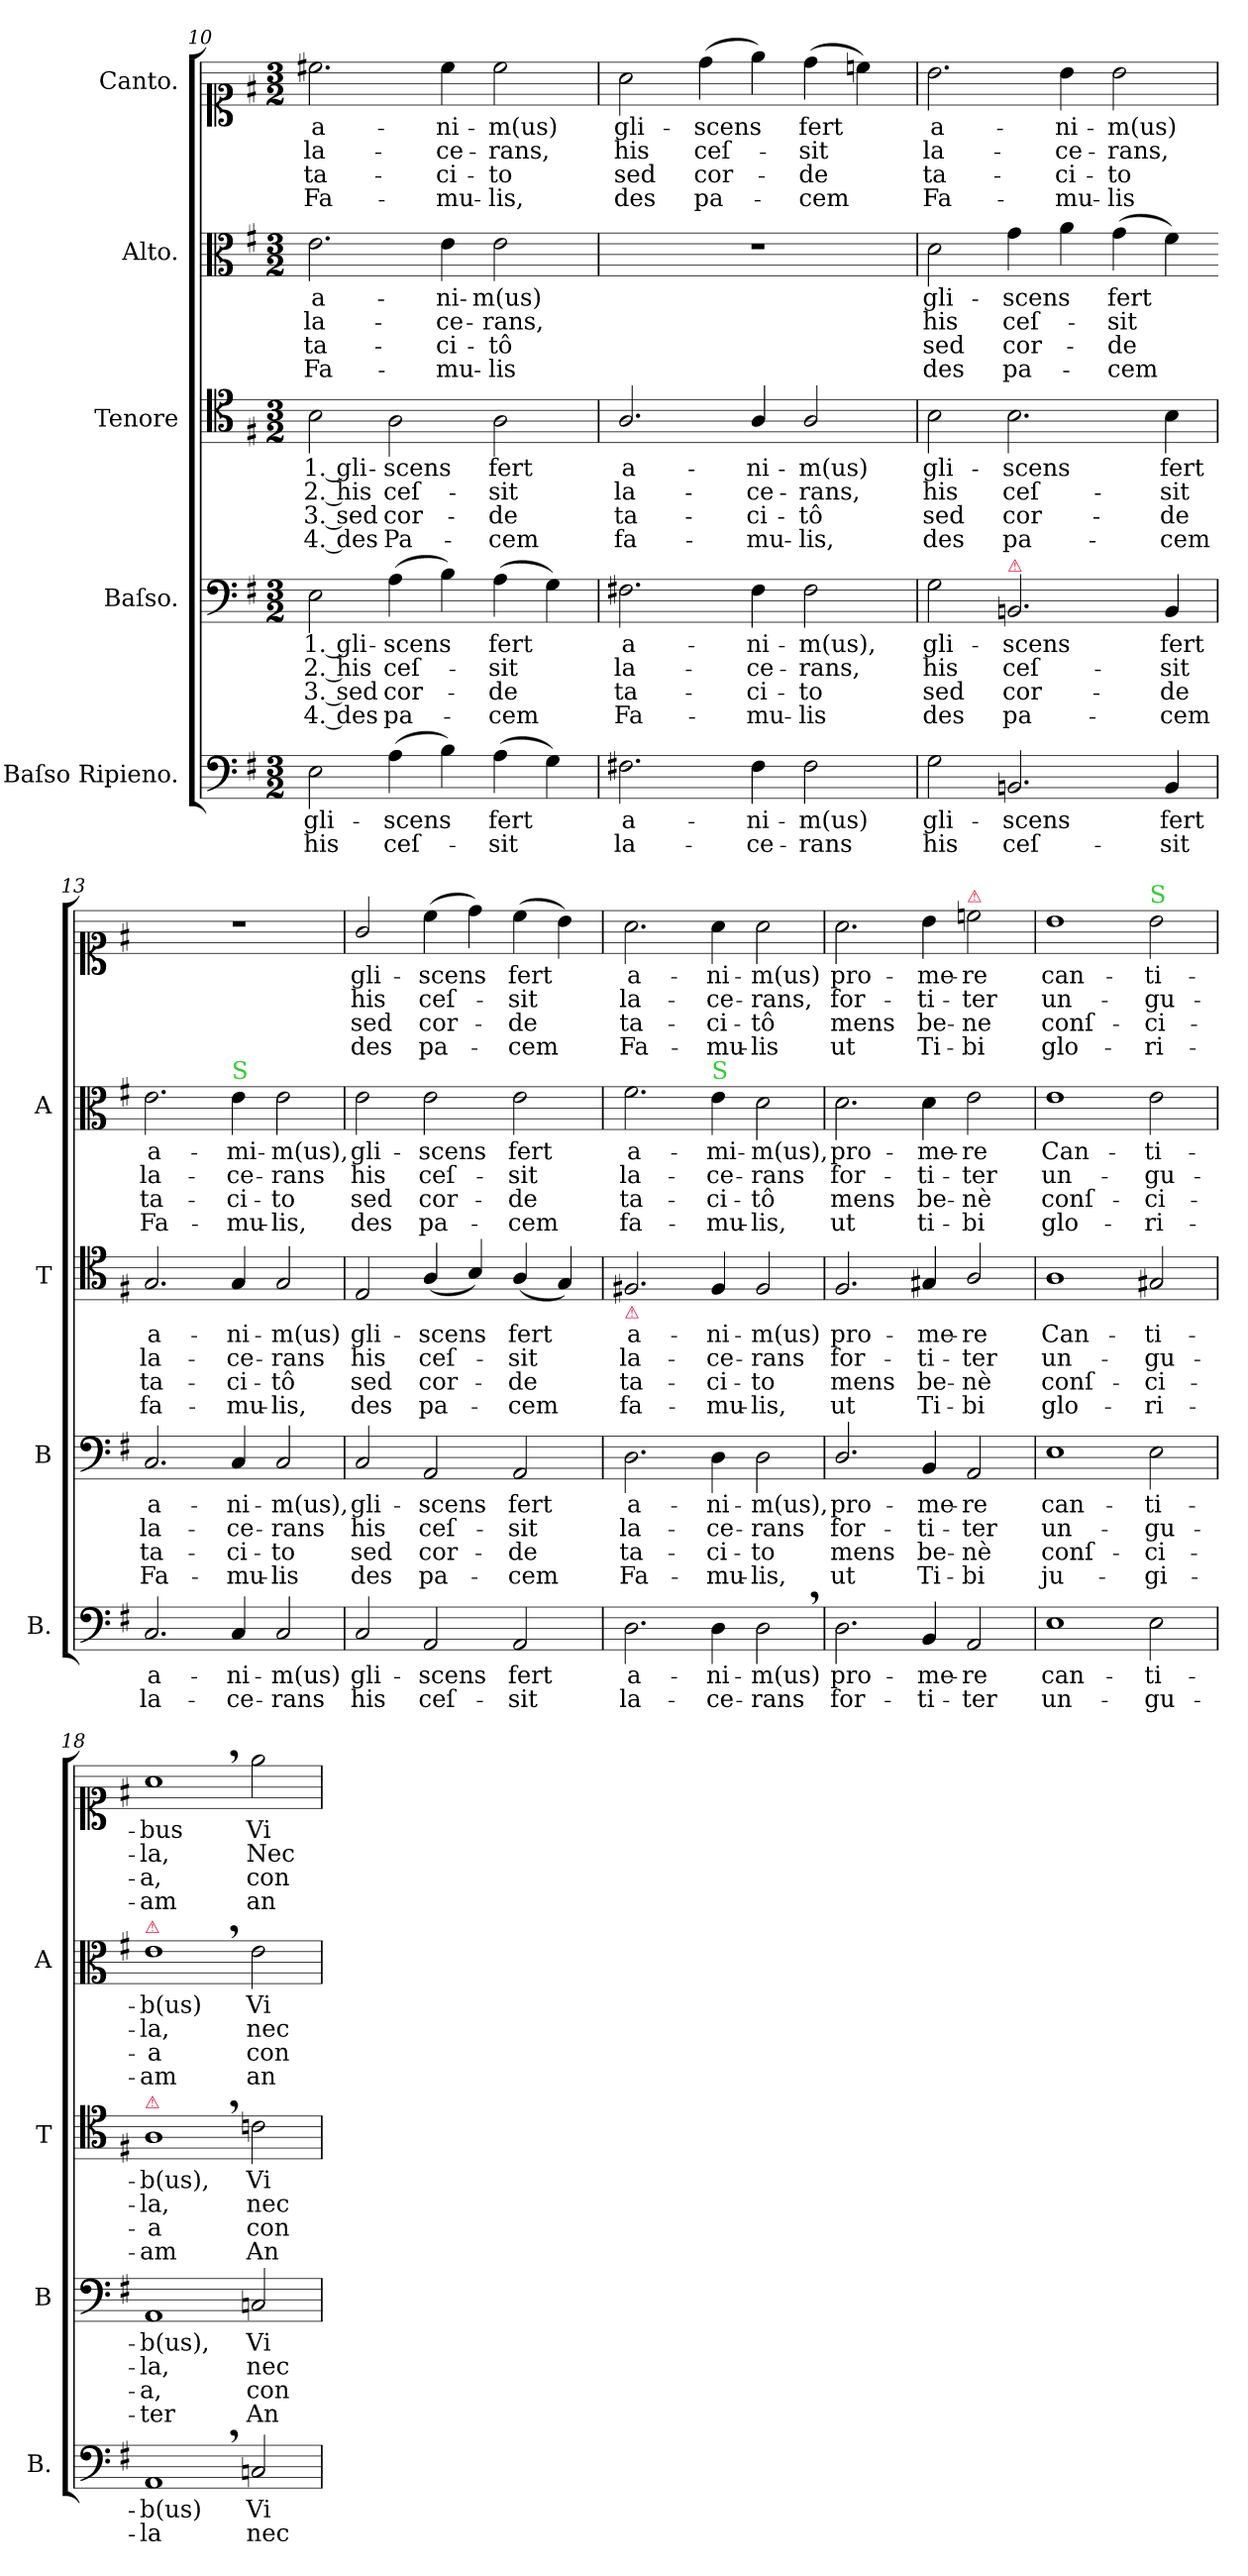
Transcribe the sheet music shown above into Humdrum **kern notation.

**kern	**text	**text	**kern	**text	**text	**text	**text	**kern	**text	**text	**text	**text	**kern	**text	**text	**text	**text	**kern	**text	**text	**text	**text
*part5	*part5	*part5	*part4	*part4	*part4	*part4	*part4	*part3	*part3	*part3	*part3	*part3	*part2	*part2	*part2	*part2	*part2	*part1	*part1	*part1	*part1	*part1
*staff5	*staff5	*staff5	*staff4	*staff4	*staff4	*staff4	*staff4	*staff3	*staff3	*staff3	*staff3	*staff3	*staff2	*staff2	*staff2	*staff2	*staff2	*staff1	*staff1	*staff1	*staff1	*staff1
*I"Baſso Ripieno.	*	*	*I"Baſso.	*	*	*	*	*I"Tenore	*	*	*	*	*I"Alto.	*	*	*	*	*I"Canto.	*	*	*	*
*I'B.	*	*	*I'B	*	*	*	*	*I'T	*	*	*	*	*I'A	*	*	*	*	*	*	*	*	*
*clefF4	*	*	*clefF4	*	*	*	*	*clefC4	*	*	*	*	*clefC3	*	*	*	*	*clefC1	*	*	*	*
*k[f#]	*	*	*k[f#]	*	*	*	*	*k[f#]	*	*	*	*	*k[f#]	*	*	*	*	*k[f#]	*	*	*	*
*G:	*	*	*G:	*	*	*	*	*G:	*	*	*	*	*G:	*	*	*	*	*G:	*	*	*	*
*M3/2	*	*	*M3/2	*	*	*	*	*M3/2	*	*	*	*	*M3/2	*	*	*	*	*M3/2	*	*	*	*
=10	=10	=10	=10	=10	=10	=10	=10	=10	=10	=10	=10	=10	=10	=10	=10	=10	=10	=10	=10	=10	=10	=10
2E\	gli-	his	2E\	1. gli-	2. his	3. sed	4. des	2B\	1. gli-	2. his	3. sed	4. des	2.e\	a-	la-	ta-	Fa-	2.cc#X\	a-	la-	ta-	Fa-
(4A\	-scens	ceſ-	(4A\	-scens	ceſ-	cor-	pa-	2A\	-scens	ceſ-	cor-	Pa-	.	.	.	.	.	.	.	.	.	.
4B\)	.	.	4B\)	.	.	.	.	.	.	.	.	.	4e\	-ni-	-ce-	-ci-	-mu-	4cc#\	-ni-	-ce-	-ci-	-mu-
(4A\	fert	-sit	(4A\	fert	-sit	-de	-cem	2A\	fert	-sit	-de	-cem	2e\	-m(us)	-rans,	-tô	-lis	2cc#\	-m(us)	-rans,	-to	-lis,
4G\)	.	.	4G\)	.	.	.	.	.	.	.	.	.	.	.	.	.	.	.	.	.	.	.
=11	=11	=11	=11	=11	=11	=11	=11	=11	=11	=11	=11	=11	=11	=11	=11	=11	=11	=11	=11	=11	=11	=11
!	!	!	!	!	!	!	!	!	!	!	!	!	!	!	!	!	!	!	!LO:LY:i	!	!LO:LY:i	!
2.F#X\	a-	la-	2.F#X\	a-	la-	ta-	Fa-	2.A/	a-	la-	ta-	fa-	1.r	.	.	.	.	2a\	gli-	his	sed	des
!	!	!	!	!	!	!	!	!	!	!	!	!	!	!	!	!	!	!	!LO:LY:i	!	!LO:LY:i	!
.	.	.	.	.	.	.	.	.	.	.	.	.	.	.	.	.	.	(4dd\	-scens	ceſ-	cor-	pa-
4F#\	-ni-	-ce-	4F#\	-ni-	-ce-	-ci-	-mu-	4A/	-ni-	-ce-	-ci-	-mu-	.	.	.	.	.	4ee\)	.	.	.	.
!	!	!	!	!	!	!	!	!	!	!	!	!	!	!	!	!	!	!	!LO:LY:i	!	!LO:LY:i	!
2F#\	-m(us)	-rans	2F#\	-m(us),	-rans,	-to	-lis	2A/	-m(us)	-rans,	-tô	-lis,	.	.	.	.	.	(4dd\	fert	-sit	-de	-cem
.	.	.	.	.	.	.	.	.	.	.	.	.	.	.	.	.	.	4ccn\)	.	.	.	.
=12	=12	=12	=12	=12	=12	=12	=12	=12	=12	=12	=12	=12	=12	=12	=12	=12	=12	=12	=12	=12	=12	=12
!	!	!LO:LY:i	!	!	!	!LO:LY:i	!LO:LY:i	!	!LO:LY:i	!	!LO:LY:i	!	!	!	!	!	!	!	!LO:LY:i	!	!LO:LY:i	!
2G\	gli-	his	2G\	gli-	his	sed	des	2B\	gli-	his	sed	des	2d\	gli-	his	sed	des	2.b\	a-	la-	ta-	Fa-
!	!	!	!LO:TX:a:color=crimson:t=⚠	!	!	!	!	!	!	!	!	!	!	!	!	!	!	!	!	!	!	!
!	!	!LO:LY:i	!	!	!	!LO:LY:i	!LO:LY:i	!	!LO:LY:i	!	!LO:LY:i	!	!	!	!	!	!	!	!	!	!	!
2.BBn/	-scens	ceſ-	2.BBn/	-scens	ceſ-	cor-	pa-	2.B\	-scens	ceſ-	cor-	pa-	4g\	-scens	ceſ-	cor-	pa-	.	.	.	.	.
!	!	!	!	!	!	!	!	!	!	!	!	!	!	!	!	!	!	!	!LO:LY:i	!	!LO:LY:i	!
.	.	.	.	.	.	.	.	.	.	.	.	.	4a\	.	.	.	.	4b\	-ni-	-ce-	-ci-	-mu-
!	!	!	!	!	!	!	!	!	!	!	!	!	!	!	!	!	!	!	!LO:LY:i	!	!LO:LY:i	!
.	.	.	.	.	.	.	.	.	.	.	.	.	(4g\	fert	-sit	-de	-cem	2b\	-m(us)	-rans,	-to	-lis
!	!	!LO:LY:i	!	!	!	!LO:LY:i	!LO:LY:i	!	!LO:LY:i	!	!LO:LY:i	!	!	!	!	!	!	!	!	!	!	!
4BB/	fert	-sit	4BB/	fert	-sit	-de	-cem	4B\	fert	-sit	-de	-cem	4f#\)	.	.	.	.	.	.	.	.	.
=13	=13	=13	=13	=13	=13	=13	=13	=13	=13	=13	=13	=13	=13-	=13	=13	=13	=13	=13	=13	=13	=13	=13
!	!	!LO:LY:i	!	!	!	!LO:LY:i	!LO:LY:i	!	!LO:LY:i	!	!LO:LY:i	!	!	!	!	!	!	!	!	!	!	!
2.C/	a-	la-	2.C/	a-	la-	ta-	Fa-	2.G/	a-	la-	ta-	fa-	2.e\	a-	la-	ta-	Fa-	1.r	.	.	.	.
!	!	!	!	!	!	!	!	!	!	!	!	!	!LO:TX:a:color=limegreen:t=S	!	!	!	!	!	!	!	!	!
!	!	!LO:LY:i	!	!	!	!LO:LY:i	!LO:LY:i	!	!LO:LY:i	!	!LO:LY:i	!	!	!	!	!	!	!	!	!	!	!
4C/	-ni-	-ce-	4C/	-ni-	-ce-	-ci-	-mu-	4G/	-ni-	-ce-	-ci-	-mu-	4e\	-mi-	-ce-	-ci-	-mu-	.	.	.	.	.
!	!	!LO:LY:i	!	!	!	!LO:LY:i	!LO:LY:i	!	!LO:LY:i	!	!LO:LY:i	!	!	!	!	!	!	!	!	!	!	!
2C/	-m(us)	-rans	2C/	-m(us),	-rans	-to	-lis	2G/	-m(us)	-rans	-tô	-lis,	2e\	-m(us),	-rans	-to	-lis,	.	.	.	.	.
=14	=14	=14	=14	=14	=14	=14	=14	=14	=14	=14	=14	=14	=14	=14	=14	=14	=14	=14	=14	=14	=14	=14
!	!LO:LY:i	!	!	!LO:LY:i	!LO:LY:i	!	!	!	!	!LO:LY:i	!	!LO:LY:i	!	!LO:LY:i	!LO:LY:i	!	!	!	!	!LO:LY:i	!	!LO:LY:i
2C/	gli-	his	2C/	gli-	his	sed	des	2E/	gli-	his	sed	des	2e\	gli-	his	sed	des	2g/	gli-	his	sed	des
!	!LO:LY:i	!	!	!LO:LY:i	!LO:LY:i	!	!	!	!	!LO:LY:i	!	!LO:LY:i	!	!LO:LY:i	!LO:LY:i	!	!	!	!	!LO:LY:i	!	!LO:LY:i
2AA/	-scens	ceſ-	2AA/	-scens	ceſ-	cor-	pa-	(4A/	-scens	ceſ-	cor-	pa-	2e\	-scens	ceſ-	cor-	pa-	(4cc\	-scens	ceſ-	cor-	pa-
.	.	.	.	.	.	.	.	4B/)	.	.	.	.	.	.	.	.	.	4dd\)	.	.	.	.
!	!LO:LY:i	!	!	!LO:LY:i	!LO:LY:i	!	!	!	!	!LO:LY:i	!	!LO:LY:i	!	!LO:LY:i	!LO:LY:i	!	!	!	!	!LO:LY:i	!	!LO:LY:i
2AA/	fert	-sit	2AA/	fert	-sit	-de	-cem	(4A/	fert	-sit	-de	-cem	2e\	fert	-sit	-de	-cem	(4cc\	fert	-sit	-de	-cem
.	.	.	.	.	.	.	.	4G/)	.	.	.	.	.	.	.	.	.	4b\)	.	.	.	.
=15	=15	=15	=15	=15	=15	=15	=15	=15	=15	=15	=15	=15	=15	=15	=15	=15	=15	=15	=15	=15	=15	=15
!	!	!	!	!	!	!	!	!LO:TX:b:color=crimson:t=⚠	!	!	!	!	!	!	!	!	!	!	!	!	!	!
!	!LO:LY:i	!	!	!LO:LY:i	!LO:LY:i	!	!	!	!	!LO:LY:i	!	!LO:LY:i	!	!LO:LY:i	!LO:LY:i	!	!	!	!	!LO:LY:i	!	!LO:LY:i
2.D\	a-	la-	2.D\	a-	la-	ta-	Fa-	2.F#X/	a-	la-	ta-	fa-	2.f#\	a-	la-	ta-	fa-	2.a\	a-	la-	ta-	Fa-
!	!	!	!	!	!	!	!	!	!	!	!	!	!LO:TX:a:color=limegreen:t=S	!	!	!	!	!	!	!	!	!
!	!LO:LY:i	!	!	!LO:LY:i	!LO:LY:i	!	!	!	!	!LO:LY:i	!	!LO:LY:i	!	!LO:LY:i	!LO:LY:i	!	!	!	!	!LO:LY:i	!	!LO:LY:i
4D\	-ni-	-ce-	4D\	-ni-	-ce-	-ci-	-mu-	4F#/	-ni-	-ce-	-ci-	-mu-	4e\	-mi-	-ce-	-ci-	-mu-	4a\	-ni-	-ce-	-ci-	-mu-
!	!LO:LY:i	!	!	!LO:LY:i	!LO:LY:i	!	!	!	!	!LO:LY:i	!	!LO:LY:i	!	!LO:LY:i	!LO:LY:i	!	!	!	!	!LO:LY:i	!	!LO:LY:i
2D,<\	-m(us)	-rans	2D\	-m(us),	-rans	-to	-lis,	2F#/	-m(us)	-rans	-to	-lis,	2d\	-m(us),	-rans	-tô	-lis,	2a\	-m(us)	-rans,	-tô	-lis
=16	=16	=16	=16	=16	=16	=16	=16	=16	=16	=16	=16	=16	=16	=16	=16	=16	=16	=16	=16	=16	=16	=16
2.D\	pro-	for-	2.D/	pro-	for-	mens	ut	2.F#/	pro-	for-	mens	ut	2.d\	pro-	for-	mens	ut	2.a\	pro-	for-	mens	ut
4BB/	-me-	-ti-	4BB/	-me-	-ti-	be-	Ti-	4G#X/	-me-	-ti-	be-	Ti-	4d\	-me-	-ti-	be-	ti-	4b\	-me-	-ti-	be-	Ti-
!	!	!	!	!	!	!	!	!	!	!	!	!	!	!	!	!	!	!LO:TX:a:color=crimson:t=⚠	!	!	!	!
2AA/	-re	-ter	2AA/	-re	-ter	-nè	-bi	2A/	-re	-ter	-nè	-bi	2e\	-re	-ter	-nè	-bi	2ccn\	-re	-ter	-ne	-bi
=17	=17	=17	=17	=17	=17	=17	=17	=17	=17	=17	=17	=17	=17	=17	=17	=17	=17	=17	=17	=17	=17	=17
1E	can-	un-	1E	can-	un-	conſ-	ju-	1A	Can-	un-	conſ-	glo-	1e	Can-	un-	conſ-	glo-	1b	can-	un-	conſ-	glo-
!	!	!	!	!	!	!	!	!	!	!	!	!	!	!	!	!	!	!LO:TX:a:color=limegreen:t=S	!	!	!	!
2E\	-ti-	-gu-	2E\	-ti-	-gu-	-ci-	-gi-	2G#X/	-ti-	-gu-	-ci-	-ri-	2e\	-ti-	-gu-	-ci-	-ri-	2b\	-ti-	-gu-	-ci-	-ri-
=18	=18	=18	=18	=18	=18	=18	=18	=18	=18	=18	=18	=18	=18	=18	=18	=18	=18	=18	=18	=18	=18	=18
!	!	!	!	!	!	!	!	!	!	!	!	!	!LO:TX:a:color=crimson:t=⚠	!	!	!	!	!	!	!	!	!
!	!	!	!	!	!	!	!	!LO:TX:a:color=crimson:t=⚠	!	!	!	!	!	!	!	!	!	!	!	!	!	!
1AA,<	-b(us)	-la	1AA	-b(us),	-la,	-a,	-ter	1A,<	-b(us),	-la,	-a	-am	1e,<	-b(us)	-la,	-a	-am	1a,<	-bus	-la,	-a,	-am
2Cn/	Vi-	nec	2Cn/	Vi-	nec	con-	An-	2cn\	Vi-	nec	con-	An-	2e\	Vi-	nec	con-	an-	2ee\	Vi-	Nec	con-	an-
=	=	=	=	=	=	=	=	=	=	=	=	=	=	=	=	=	=	=	=	=	=	=
*-	*-	*-	*-	*-	*-	*-	*-	*-	*-	*-	*-	*-	*-	*-	*-	*-	*-	*-	*-	*-	*-	*-
